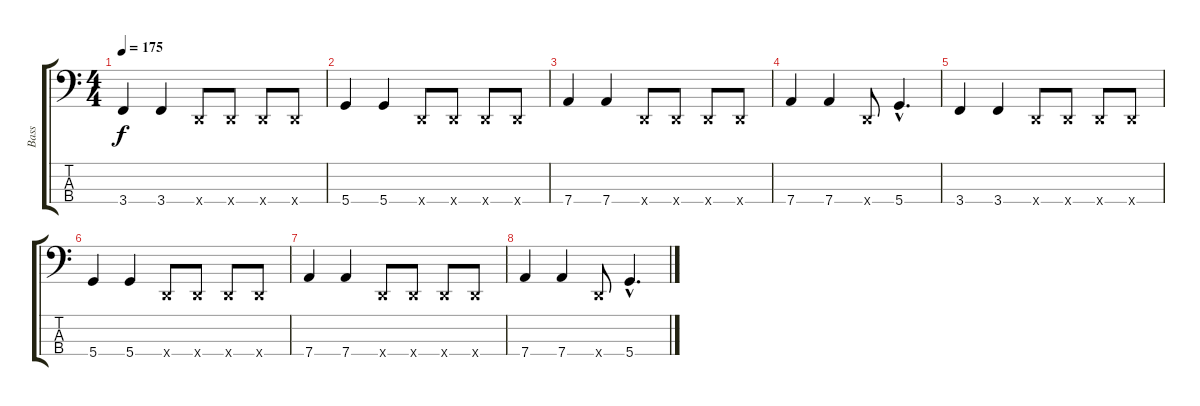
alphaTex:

\track ("Bass" "Bass") {instrument electricbassfinger}
\staff {score tabs}
\tuning (G2 D2 A1 D1) {hide}
\ts (4 4)
\tempo 175
\clef f4
\ks c
3.4.4{dy f} 3.4.4 0.4{x}.8 0.4{x}.8 0.4{x}.8 0.4{x}.8 |
5.4.4 5.4.4 0.4{x}.8 0.4{x}.8 0.4{x}.8 0.4{x}.8 |
7.4.4 7.4.4 0.4{x}.8 0.4{x}.8 0.4{x}.8 0.4{x}.8 |
7.4.4 7.4.4 0.4{x}.8 5.4{hac}.4{d} |
3.4.4 3.4.4 0.4{x}.8 0.4{x}.8 0.4{x}.8 0.4{x}.8 |
5.4.4 5.4.4 0.4{x}.8 0.4{x}.8 0.4{x}.8 0.4{x}.8 |
7.4.4 7.4.4 0.4{x}.8 0.4{x}.8 0.4{x}.8 0.4{x}.8 |
7.4.4 7.4.4 0.4{x}.8 5.4{hac}.4{d}
